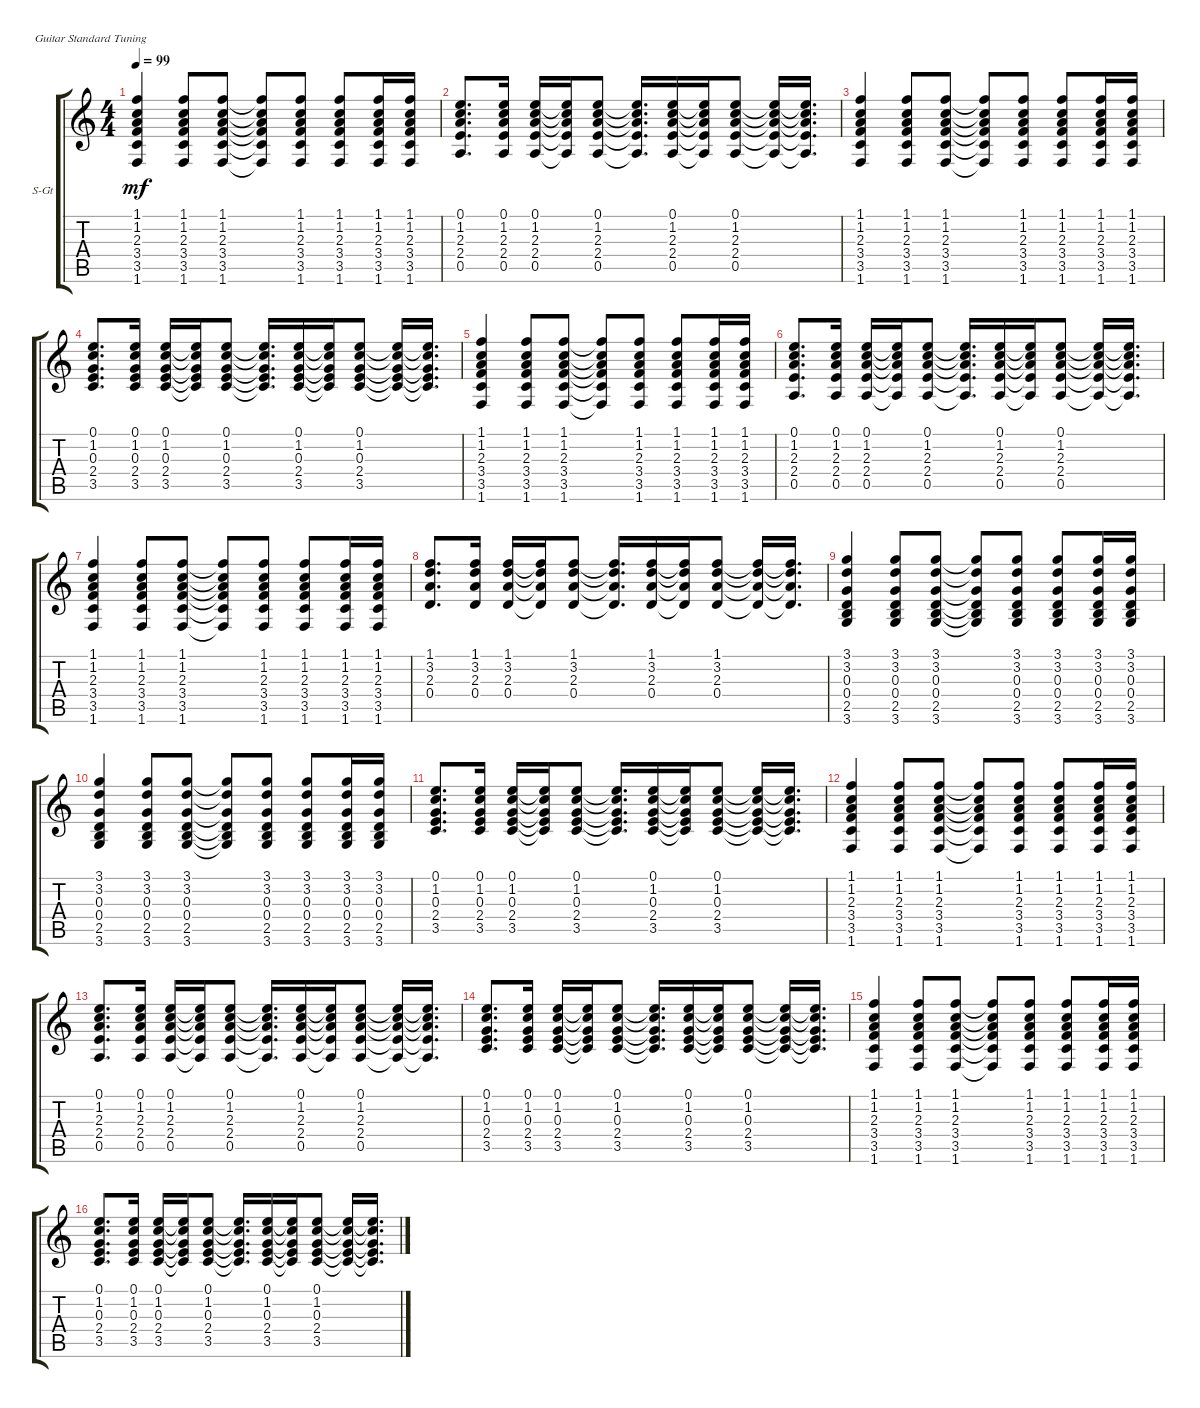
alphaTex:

\defaultSystemsLayout 4
\bracketExtendMode groupsimilarinstruments
\firstSystemTrackNameOrientation horizontal
\otherSystemsTrackNameOrientation horizontal
\track ("Acoustic Guitar" "S-Gt") {instrument acousticguitarsteel}
\staff {score tabs}
\tuning (E4 B3 G3 D3 A2 E2)
\ts (4 4)
\tempo 99
\clef g2
\ks c
(1.6 3.5 3.4 2.3 1.2 1.1).4{dy mf} (1.6 3.5 3.4 2.3 1.2 1.1).8 (1.6 3.5 3.4 2.3 1.2 1.1).8 (1.6{t} 3.5{t} 3.4{t} 2.3{t} 1.2{t} 1.1{t}).8 (1.6 3.5 3.4 2.3 1.2 1.1).8 (1.6 3.5 3.4 2.3 1.2 1.1).8 (1.6 3.5 3.4 2.3 1.2 1.1).16 (1.6 3.5 3.4 2.3 1.2 1.1).16 |
(0.5 2.4 2.3 1.2 0.1).8{d} (0.5 2.4 2.3 1.2 0.1).16 (0.5 2.4 2.3 1.2 0.1).16 (0.5{t} 2.4{t} 2.3{t} 1.2{t} 0.1{t}).16 (0.5 2.4 2.3 1.2 0.1).8 (0.5{t} 2.4{t} 2.3{t} 1.2{t} 0.1{t}).16{d} (0.5 2.4 2.3 1.2 0.1).16 (0.5{t} 2.4{t} 2.3{t} 1.2{t} 0.1{t}).16 (0.5 2.4 2.3 1.2 0.1).8 (0.5{t} 2.4{t} 2.3{t} 1.2{t} 0.1{t}).16 (0.5{t} 2.4{t} 2.3{t} 1.2{t} 0.1{t}).16{d} |
(1.6 3.5 3.4 2.3 1.2 1.1).4 (1.6 3.5 3.4 2.3 1.2 1.1).8 (1.6 3.5 3.4 2.3 1.2 1.1).8 (1.6{t} 3.5{t} 3.4{t} 2.3{t} 1.2{t} 1.1{t}).8 (1.6 3.5 3.4 2.3 1.2 1.1).8 (1.6 3.5 3.4 2.3 1.2 1.1).8 (1.6 3.5 3.4 2.3 1.2 1.1).16 (1.6 3.5 3.4 2.3 1.2 1.1).16 |
(3.5 2.4 0.3 1.2 0.1).8{d} (3.5 2.4 0.3 1.2 0.1).16 (3.5 2.4 0.3 1.2 0.1).16 (3.5{t} 2.4{t} 0.3{t} 1.2{t} 0.1{t}).16 (3.5 2.4 0.3 1.2 0.1).8 (3.5{t} 2.4{t} 0.3{t} 1.2{t} 0.1{t}).16{d} (3.5 2.4 0.3 1.2 0.1).16 (3.5{t} 2.4{t} 0.3{t} 1.2{t} 0.1{t}).16 (3.5 2.4 0.3 1.2 0.1).8 (3.5{t} 2.4{t} 0.3{t} 1.2{t} 0.1{t}).16 (3.5{t} 2.4{t} 0.3{t} 1.2{t} 0.1{t}).16{d} |
(1.6 3.5 3.4 2.3 1.2 1.1).4 (1.6 3.5 3.4 2.3 1.2 1.1).8 (1.6 3.5 3.4 2.3 1.2 1.1).8 (1.6{t} 3.5{t} 3.4{t} 2.3{t} 1.2{t} 1.1{t}).8 (1.6 3.5 3.4 2.3 1.2 1.1).8 (1.6 3.5 3.4 2.3 1.2 1.1).8 (1.6 3.5 3.4 2.3 1.2 1.1).16 (1.6 3.5 3.4 2.3 1.2 1.1).16 |
(0.5 2.4 2.3 1.2 0.1).8{d} (0.5 2.4 2.3 1.2 0.1).16 (0.5 2.4 2.3 1.2 0.1).16 (0.5{t} 2.4{t} 2.3{t} 1.2{t} 0.1{t}).16 (0.5 2.4 2.3 1.2 0.1).8 (0.5{t} 2.4{t} 2.3{t} 1.2{t} 0.1{t}).16{d} (0.5 2.4 2.3 1.2 0.1).16 (0.5{t} 2.4{t} 2.3{t} 1.2{t} 0.1{t}).16 (0.5 2.4 2.3 1.2 0.1).8 (0.5{t} 2.4{t} 2.3{t} 1.2{t} 0.1{t}).16 (0.5{t} 2.4{t} 2.3{t} 1.2{t} 0.1{t}).16{d} |
(1.6 3.5 3.4 2.3 1.2 1.1).4 (1.6 3.5 3.4 2.3 1.2 1.1).8 (1.6 3.5 3.4 2.3 1.2 1.1).8 (1.6{t} 3.5{t} 3.4{t} 2.3{t} 1.2{t} 1.1{t}).8 (1.6 3.5 3.4 2.3 1.2 1.1).8 (1.6 3.5 3.4 2.3 1.2 1.1).8 (1.6 3.5 3.4 2.3 1.2 1.1).16 (1.6 3.5 3.4 2.3 1.2 1.1).16 |
(0.4 2.3 3.2 1.1).8{d} (0.4 2.3 3.2 1.1).16 (0.4 2.3 3.2 1.1).16 (0.4{t} 2.3{t} 3.2{t} 1.1{t}).16 (0.4 2.3 3.2 1.1).8 (0.4{t} 2.3{t} 3.2{t} 1.1{t}).16{d} (0.4 2.3 3.2 1.1).16 (0.4{t} 2.3{t} 3.2{t} 1.1{t}).16 (0.4 2.3 3.2 1.1).8 (0.4{t} 2.3{t} 3.2{t} 1.1{t}).16 (0.4{t} 2.3{t} 3.2{t} 1.1{t}).16{d} |
(3.6 2.5 0.4 0.3 3.2 3.1).4 (3.6 2.5 0.4 0.3 3.2 3.1).8 (3.6 2.5 0.4 0.3 3.2 3.1).8 (3.6{t} 2.5{t} 0.4{t} 0.3{t} 3.2{t} 3.1{t}).8 (3.6 2.5 0.4 0.3 3.2 3.1).8 (3.6 2.5 0.4 0.3 3.2 3.1).8 (3.6 2.5 0.4 0.3 3.2 3.1).16 (3.6 2.5 0.4 0.3 3.2 3.1).16 |
(3.6 2.5 0.4 0.3 3.2 3.1).4 (3.6 2.5 0.4 0.3 3.2 3.1).8 (3.6 2.5 0.4 0.3 3.2 3.1).8 (3.6{t} 2.5{t} 0.4{t} 0.3{t} 3.2{t} 3.1{t}).8 (3.6 2.5 0.4 0.3 3.2 3.1).8 (3.6 2.5 0.4 0.3 3.2 3.1).8 (3.6 2.5 0.4 0.3 3.2 3.1).16 (3.6 2.5 0.4 0.3 3.2 3.1).16 |
(3.5 2.4 0.3 1.2 0.1).8{d} (3.5 2.4 0.3 1.2 0.1).16 (3.5 2.4 0.3 1.2 0.1).16 (3.5{t} 2.4{t} 0.3{t} 1.2{t} 0.1{t}).16 (3.5 2.4 0.3 1.2 0.1).8 (3.5{t} 2.4{t} 0.3{t} 1.2{t} 0.1{t}).16{d} (3.5 2.4 0.3 1.2 0.1).16 (3.5{t} 2.4{t} 0.3{t} 1.2{t} 0.1{t}).16 (3.5 2.4 0.3 1.2 0.1).8 (3.5{t} 2.4{t} 0.3{t} 1.2{t} 0.1{t}).16 (3.5{t} 2.4{t} 0.3{t} 1.2{t} 0.1{t}).16{d} |
(1.6 3.5 3.4 2.3 1.2 1.1).4 (1.6 3.5 3.4 2.3 1.2 1.1).8 (1.6 3.5 3.4 2.3 1.2 1.1).8 (1.6{t} 3.5{t} 3.4{t} 2.3{t} 1.2{t} 1.1{t}).8 (1.6 3.5 3.4 2.3 1.2 1.1).8 (1.6 3.5 3.4 2.3 1.2 1.1).8 (1.6 3.5 3.4 2.3 1.2 1.1).16 (1.6 3.5 3.4 2.3 1.2 1.1).16 |
(0.5 2.4 2.3 1.2 0.1).8{d} (0.5 2.4 2.3 1.2 0.1).16 (0.5 2.4 2.3 1.2 0.1).16 (0.5{t} 2.4{t} 2.3{t} 1.2{t} 0.1{t}).16 (0.5 2.4 2.3 1.2 0.1).8 (0.5{t} 2.4{t} 2.3{t} 1.2{t} 0.1{t}).16{d} (0.5 2.4 2.3 1.2 0.1).16 (0.5{t} 2.4{t} 2.3{t} 1.2{t} 0.1{t}).16 (0.5 2.4 2.3 1.2 0.1).8 (0.5{t} 2.4{t} 2.3{t} 1.2{t} 0.1{t}).16 (0.5{t} 2.4{t} 2.3{t} 1.2{t} 0.1{t}).16{d} |
(3.5 2.4 0.3 1.2 0.1).8{d} (3.5 2.4 0.3 1.2 0.1).16 (3.5 2.4 0.3 1.2 0.1).16 (3.5{t} 2.4{t} 0.3{t} 1.2{t} 0.1{t}).16 (3.5 2.4 0.3 1.2 0.1).8 (3.5{t} 2.4{t} 0.3{t} 1.2{t} 0.1{t}).16{d} (3.5 2.4 0.3 1.2 0.1).16 (3.5{t} 2.4{t} 0.3{t} 1.2{t} 0.1{t}).16 (3.5 2.4 0.3 1.2 0.1).8 (3.5{t} 2.4{t} 0.3{t} 1.2{t} 0.1{t}).16 (3.5{t} 2.4{t} 0.3{t} 1.2{t} 0.1{t}).16{d} |
(1.6 3.5 3.4 2.3 1.2 1.1).4 (1.6 3.5 3.4 2.3 1.2 1.1).8 (1.6 3.5 3.4 2.3 1.2 1.1).8 (1.6{t} 3.5{t} 3.4{t} 2.3{t} 1.2{t} 1.1{t}).8 (1.6 3.5 3.4 2.3 1.2 1.1).8 (1.6 3.5 3.4 2.3 1.2 1.1).8 (1.6 3.5 3.4 2.3 1.2 1.1).16 (1.6 3.5 3.4 2.3 1.2 1.1).16 |
(3.5 2.4 0.3 1.2 0.1).8{d} (3.5 2.4 0.3 1.2 0.1).16 (3.5 2.4 0.3 1.2 0.1).16 (3.5{t} 2.4{t} 0.3{t} 1.2{t} 0.1{t}).16 (3.5 2.4 0.3 1.2 0.1).8 (3.5{t} 2.4{t} 0.3{t} 1.2{t} 0.1{t}).16{d} (3.5 2.4 0.3 1.2 0.1).16 (3.5{t} 2.4{t} 0.3{t} 1.2{t} 0.1{t}).16 (3.5 2.4 0.3 1.2 0.1).8 (3.5{t} 2.4{t} 0.3{t} 1.2{t} 0.1{t}).16 (3.5{t} 2.4{t} 0.3{t} 1.2{t} 0.1{t}).16{d}
